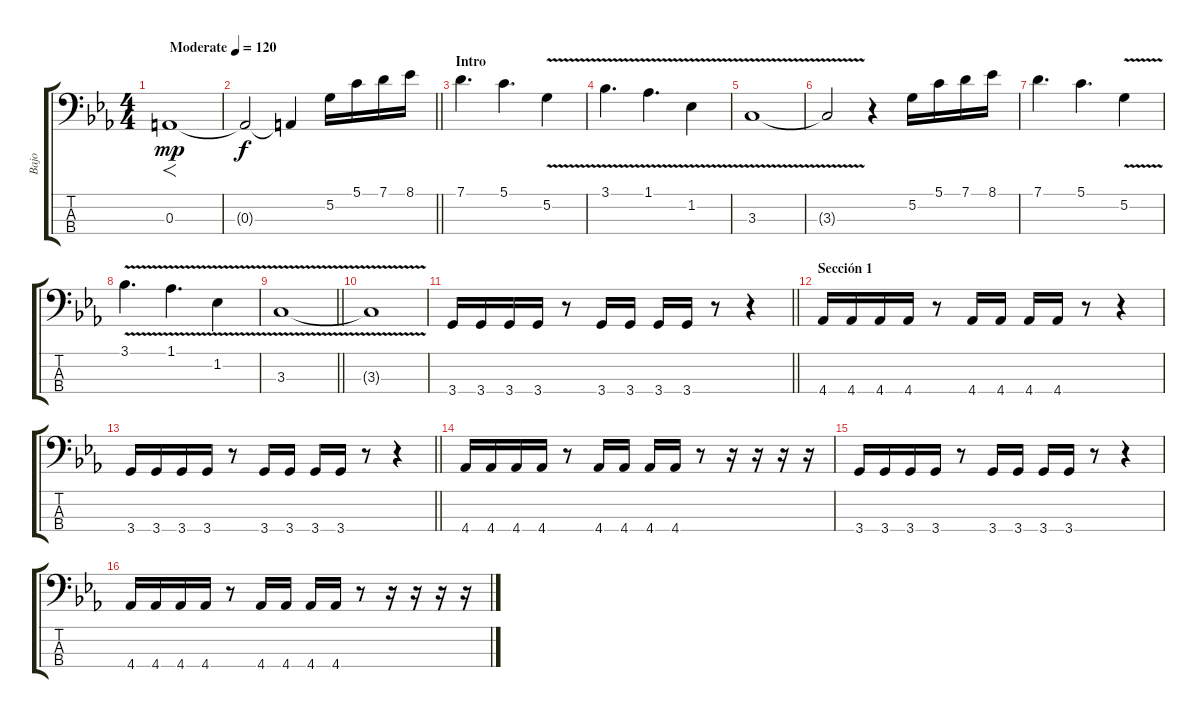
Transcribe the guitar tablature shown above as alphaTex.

\track ("Bajo" "Bajo") {instrument fretlessbass}
\staff {score tabs}
\tuning (G2 D2 A1 E1) {hide}
\ts (4 4)
\tempo (120 "Moderate")
\clef f4
\ks eb
0.3.1{f dy mp instrument fretlessbass} |
\barLineRight lightlight
0.3{t}.2{dy f} 0.3{t}.4 5.2.16 5.1.16 7.1.16 8.1.16 |
\section ("" "Intro")
7.1.4{d} 5.1.4{d} 5.2{v}.4 |
3.1{v}.4{d beam Down} 1.1{v}.4{d} 1.2{v}.4 |
3.3{v}.1 |
3.3{t}.2 r.4 5.2.16 5.1.16 7.1.16 8.1.16 |
7.1.4{d} 5.1.4{d} 5.2{v}.4 |
3.1{v}.4{d beam Down} 1.1{v}.4{d} 1.2{v}.4 |
\barLineRight lightlight
3.3{v}.1 |
\section ("" "")
3.3{t}.1 |
\barLineRight lightlight
3.4.16 3.4.16 3.4.16 3.4.16 r.8 3.4.16 3.4.16 3.4.16 3.4.16 r.8 r.4 |
\section ("" "Sección 1")
4.4.16 4.4.16 4.4.16 4.4.16 r.8 4.4.16 4.4.16 4.4.16 4.4.16 r.8 r.4 |
\barLineRight lightlight
3.4.16 3.4.16 3.4.16 3.4.16 r.8 3.4.16 3.4.16 3.4.16 3.4.16 r.8 r.4 |
4.4.16 4.4.16 4.4.16 4.4.16 r.8 4.4.16 4.4.16 4.4.16 4.4.16 r.8 r.16 r.16 r.16 r.16 |
3.4.16 3.4.16 3.4.16 3.4.16 r.8 3.4.16 3.4.16 3.4.16 3.4.16 r.8 r.4 |
4.4.16 4.4.16 4.4.16 4.4.16 r.8 4.4.16 4.4.16 4.4.16 4.4.16 r.8 r.16 r.16 r.16 r.16
